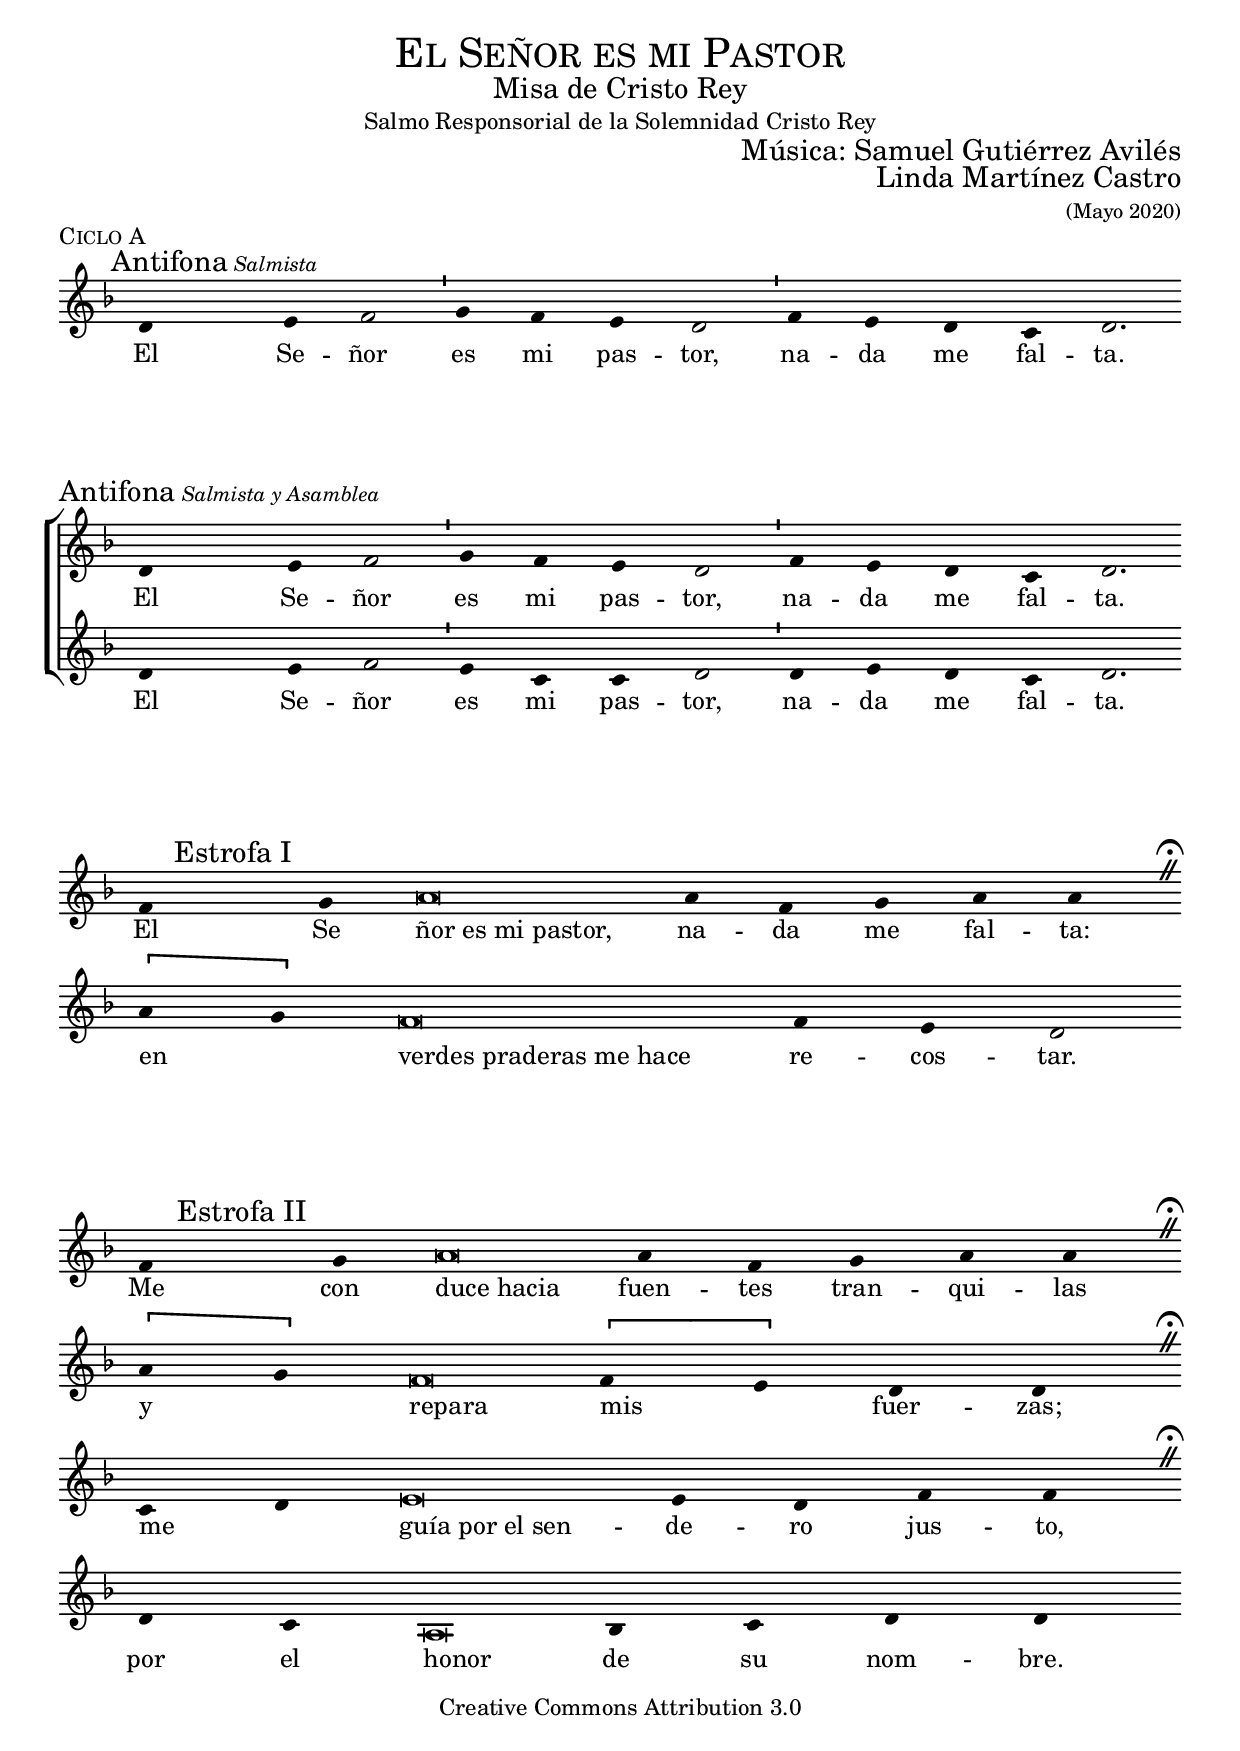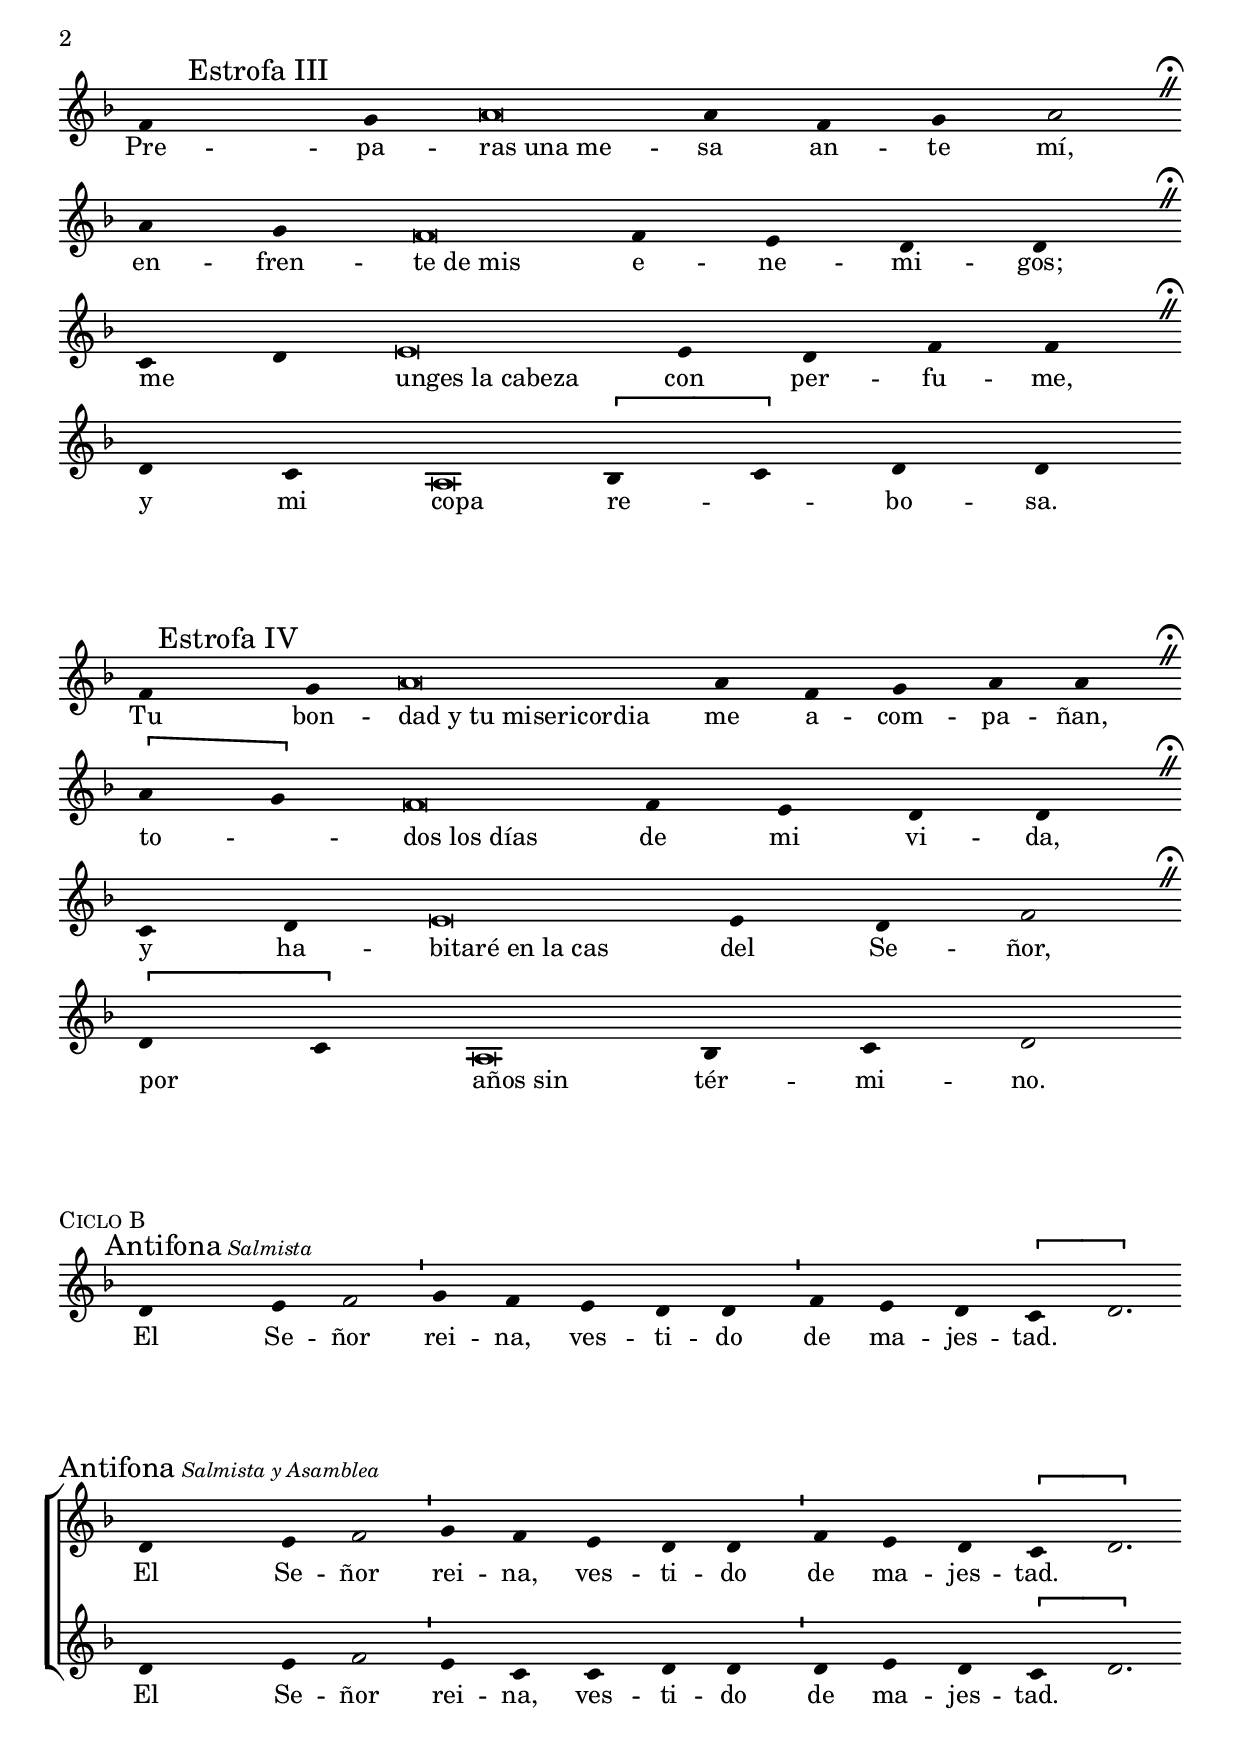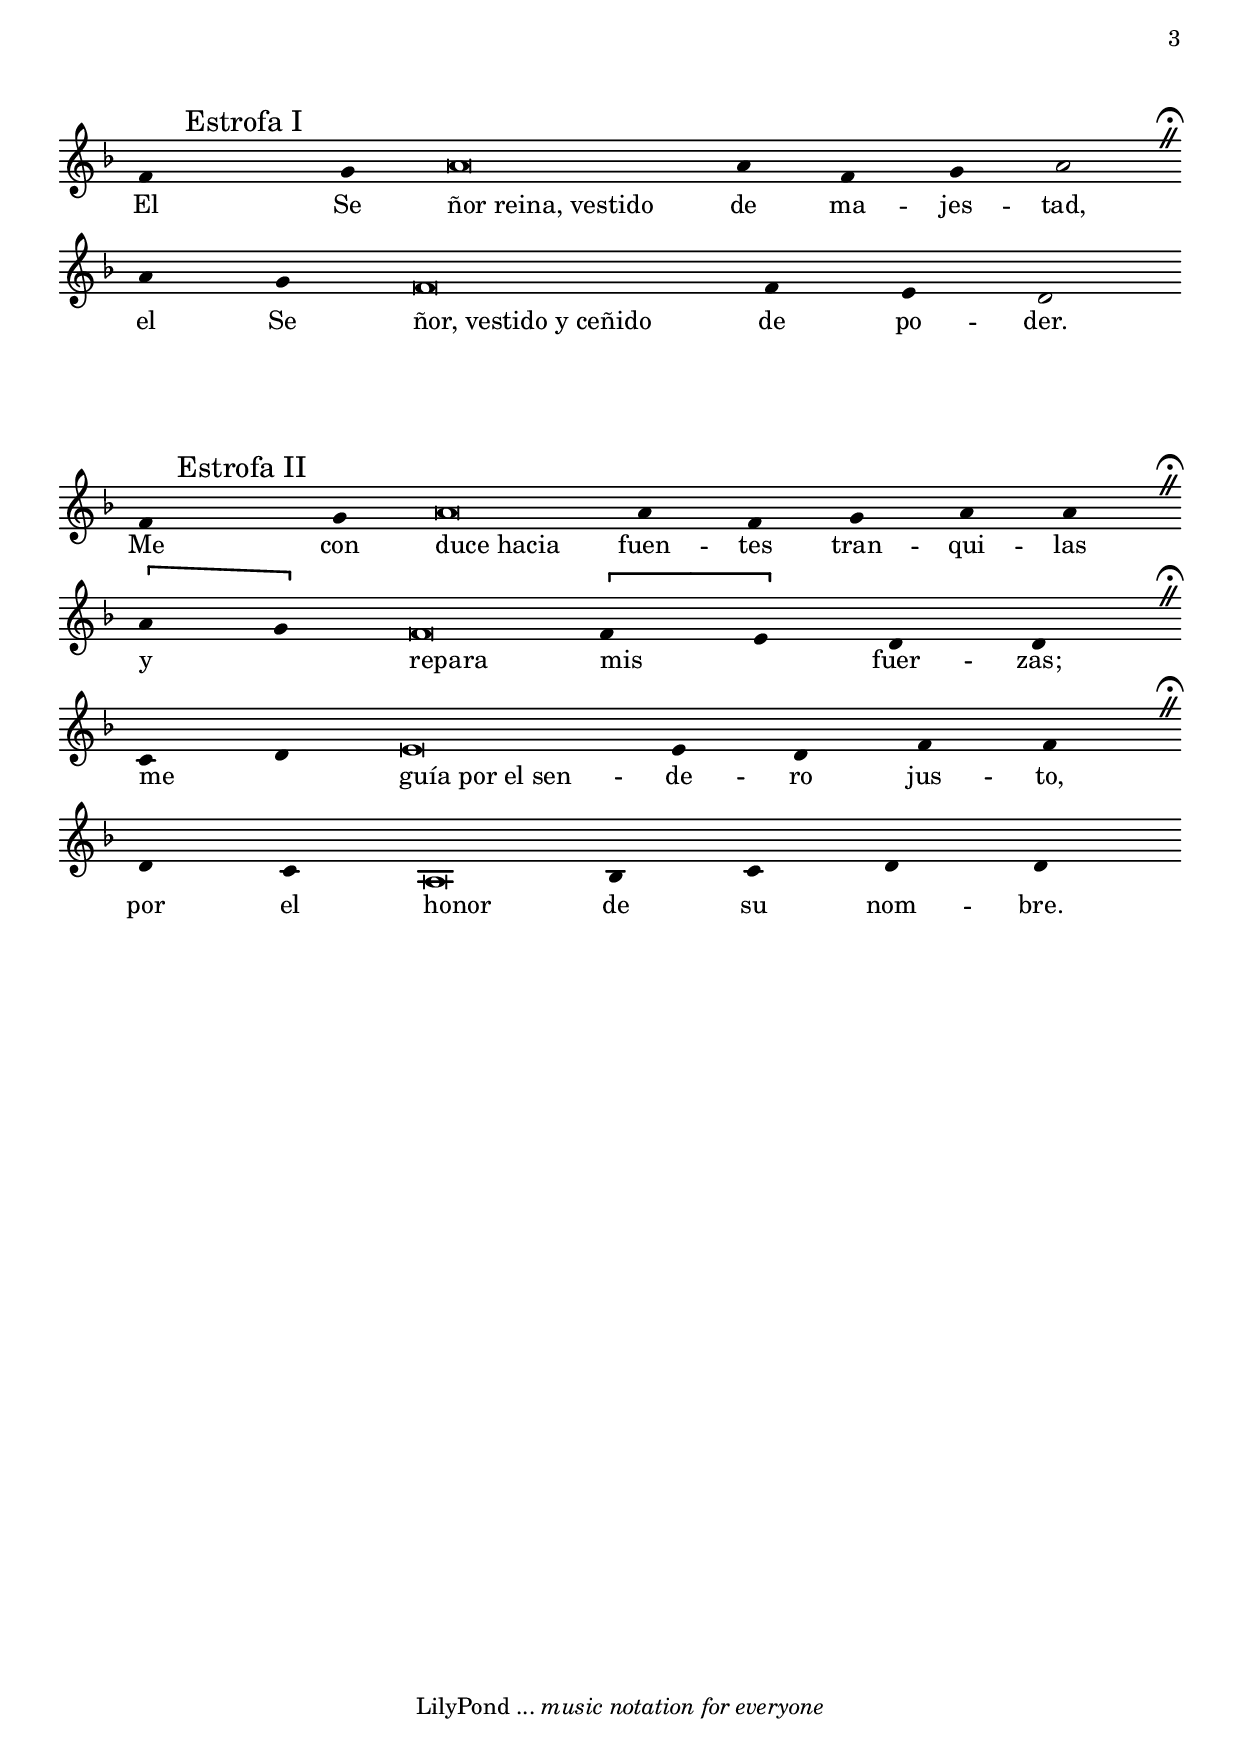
% ****************************************************************
%	Pricipe de los siglos - Melodia inspirada en las composiciones de Mons Marco Frisina
%	by serach.sam@
% ****************************************************************
\language "espanol"
\version "2.19.82"

% --- includes
\include "gregorian.ly"

%#(set-global-staff-size 19)


% --- Cabecera
\markup { \fill-line { \center-column { \fontsize #5 \smallCaps "El Señor es mi Pastor" \fontsize #2 "Misa de Cristo Rey" "Salmo Responsorial de la Solemnidad Cristo Rey"} } }
\markup { \fill-line { " " \right-column { \fontsize #2 "Música: Samuel Gutiérrez Avilés" } } }
\markup { \fill-line { " " \right-column { \fontsize #2 "Linda Martínez Castro" \small "(Mayo 2020)" } } }
\header {
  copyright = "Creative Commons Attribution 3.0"
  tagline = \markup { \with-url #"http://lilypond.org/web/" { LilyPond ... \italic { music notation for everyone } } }
  breakbefore = ##t
}

% --- Ciclo B
% --- acordes
harmony_stanza = \new ChordNames {
  \chordmode {
    \italianChords
    re4:m do4 re2:m do2 re2:m sib,2 do4 re2.:m
  }
}

% --- Antifona
\score {
  <<
    %\harmony_stanza
    \new Staff <<
      %\set Staff.midiInstrument = "clarinet"
      \new Voice = "melody" \relative do' {
        \set Score.timing = ##f
        %\tempo "Adagio" 4 = 70
        \time 4/4
        \key re \minor

        re4 \mark \markup{ "Antifona" \small \italic "Salmista"} mi fa2  \divisioMinima
        sol4 fa8 mi re2 \divisioMinima
        fa4 mi8 re do4 re2. \finalis \break 
        s32
      }
      \new Lyrics \lyricsto "melody" {
        El Se -- ñor es mi pas -- tor, na -- da me fal -- ta.
      }
    >>
  >>
  \header {
    piece = \markup { \smallCaps "Ciclo A" }
  }
  \midi {}
  \layout {
    ragged-right = ##f
    \context {
      \Staff
      \remove "Time_signature_engraver"
      \remove "Bar_engraver"
      \hide Stem
      \RemoveEmptyStaves
      \hide TupletNumber
    }
    \context {
      \Score
      barAlways = ##t
    }
  }
}

% --- Antifona Repeticion
\score {
  \new StaffGroup = "Antifona" <<
    %\harmony_stanza
    \new Staff <<
      %\set Staff.midiInstrument = "clarinet"
      \new Voice = "melody" \relative do' {
        \set Score.timing = ##f
        %\tempo "Adagio" 4 = 70
        \time 4/4
        \key re \minor
        
        re4 \mark \markup{ "Antifona" \small \italic "Salmista y Asamblea"} mi fa2 \divisioMinima
        sol4 fa8 mi re2 \divisioMinima
        fa4 mi8 re do4 re2. \finalis \break 
        s32
      }
      \new Lyrics \lyricsto "melody" {
        El Se -- ñor es mi pas -- tor, na -- da me fal -- ta.
      }
    >>
    \new Staff <<
      %\set Staff.midiInstrument = "oboe"
      \new Voice = "contramelody" \relative do' {
        \set Score.timing = ##f
        %\tempo "Adagio" 4 = 70
        \time 4/4
        \key re \minor
        
        re4 mi fa2   \divisioMinima
        mi4 do8 do re2 \divisioMinima
        re4 mi8 re do4 re2. \finalis \break 
        s32
      }
      \new Lyrics \lyricsto "contramelody" {
        El Se -- ñor es mi pas -- tor, na -- da me fal -- ta.
      }
    >>
  >>
  \midi {}
  \layout {
    ragged-right = ##f
    \context {
      \Staff
      \remove "Time_signature_engraver"
      \remove "Bar_engraver"
      \hide Stem
      \RemoveEmptyStaves
      \hide TupletNumber
    }
    \context {
      \Score
      barAlways = ##t
    }
  }
}

% Estrofa I
harmony_stanza_antifona = \new ChordNames {
  \chordmode {
    \italianChords
    re4:m fa \breve R4 la2
    la4:7 sib\breve R4 re2:m
  }
}

\score {
  <<
    %\harmony_stanza_antifona
    \new Staff <<
      %\set Staff.midiInstrument = "oboe"
      \new Voice = "melody" \relative do' {
        \set Score.timing = ##f
        %\tempo "Adagio" 4 = 70
        \time 4/4
        \key re \minor
        
        \override TupletBracket.bracket-visibility = ##f
        fa8 \mark \markup{ "Estrofa I" } sol la \breve \tuplet 3/2 {la8 fa sol} la4 la \divisioMaxima \break
        \[la8 sol\] fa \breve fa8 mi re2 \finalis \break
        s32
      }
      \new Lyrics \lyricsto "melody" {
        El Se 
        \once \override LyricText.self-alignment-X = #-1
        "ñor es mi pastor," na -- da me fal -- ta:
        en _
        \once \override LyricText.self-alignment-X = #-1
        "verdes praderas me hace" re -- cos -- tar.
      }
    >>
  >>
  \midi {}
  \layout {
    ragged-right = ##f
    \context {
      \Staff
      \remove "Time_signature_engraver"
      \remove "Bar_engraver"
      \hide Stem
      \RemoveEmptyStaves
      \hide TupletNumber
    }
    \context {
      \Score
      barAlways = ##t
    }
  }
}

% Estrofa II
harmony_stanza_estrofa = \new ChordNames {
  \chordmode {
    \italianChords
    re4:m fa \breve R4 la2
    la4:7 sib \breve R4 re2:m
    la4:m do \breve R4 sib2
    R4 fa \breve sol4:m do4 re2:m
  }
}

\score {
  <<
    %\harmony_stanza_estrofa
    \new Staff <<
      \set Staff.midiInstrument = "oboe"
      \new Voice = "melody" \relative do' {
        \set Score.timing = ##f
        %\tempo "Adagio" 4 = 70
        \time 4/4
        \key re \minor
        
        \override TupletBracket.bracket-visibility = ##f
        fa8 \mark \markup{ "Estrofa II" } sol la \breve \tuplet 3/2 {la8 fa sol} la4 la \divisioMaxima \break
        \[la8 sol\] fa \breve \[fa8 mi\] re4 re \divisioMaxima \break
        do8 re mi \breve \tuplet 3/2 { mi4 re8 } fa4 fa \divisioMaxima \break
        re8 do la \breve sib4 do re4 re \finalis \break
        s32
      }
      \new Lyrics \lyricsto "melody" {
        Me con 
        \once \override LyricText.self-alignment-X = #-1
        "duce hacia" fuen -- tes tran -- qui -- las
        y _
        \once \override LyricText.self-alignment-X = #-1
        "repara" mis _ fuer -- zas;
        me _ 
        \once \override LyricText.self-alignment-X = #-1
        "guía por el sen" -- de -- ro jus -- to,
        por el 
        \once \override LyricText.self-alignment-X = #-1
        "honor" de su nom -- bre.
      }
    >>
  >>
  \midi {}
  \layout {
    ragged-right = ##f
    \context {
      \Staff
      \remove "Time_signature_engraver"
      \remove "Bar_engraver"
      \hide Stem
      \RemoveEmptyStaves
      \hide TupletNumber
    }
    \context {
      \Score
      barAlways = ##t
    }
  }
}

% Estrofa III
\score {
  <<
    %\harmony_stanza_estrofa
    \new Staff <<
      %\set Staff.midiInstrument = "oboe"
      \new Voice = "melody" \relative do' {
        \set Score.timing = ##f
        %\tempo "Adagio" 4 = 70
        \time 4/4
        \key re \minor
        
        \override TupletBracket.bracket-visibility = ##f
        fa8 \mark \markup{ "Estrofa III" } sol la \breve \tuplet 3/2 {la8 fa sol} la2 \divisioMaxima \break
        la8 sol fa \breve fa8 mi re4 re \divisioMaxima \break
        do8 re mi \breve \tuplet 3/2 { mi4 re8 } fa4 fa \divisioMaxima \break
        re8 do la \breve \[sib4 do\] re4 re \finalis \break
        s32
      }
      \new Lyrics \lyricsto "melody" {
        Pre -- pa -- 
        \once \override LyricText.self-alignment-X = #-1
        "ras una me" -- sa an -- te mí,
        en -- fren --
        \once \override LyricText.self-alignment-X = #-1
        "te de mis" e -- ne -- mi -- gos;
        me _ 
        \once \override LyricText.self-alignment-X = #-1
        "unges la cabeza" con per -- fu -- me,
        y mi
        \once \override LyricText.self-alignment-X = #-1
        "copa" re -- _ bo -- sa.
      }
    >>
  >>
  \midi {}
  \layout {
    ragged-right = ##f
    \context {
      \Staff
      \remove "Time_signature_engraver"
      \remove "Bar_engraver"
      \hide Stem
      \RemoveEmptyStaves
      \hide TupletNumber
    }
    \context {
      \Score
      barAlways = ##t
    }
  }
}

% Estrofa IV
\score {
  <<
    %\harmony_stanza_estrofa
    \new Staff <<
      %\set Staff.midiInstrument = "oboe"
      \new Voice = "melody" \relative do' {
        \set Score.timing = ##f
        %\tempo "Adagio" 4 = 70
        \time 4/4
        \key re \minor
        
        \override TupletBracket.bracket-visibility = ##f
        fa8 \mark \markup{ "Estrofa IV" } sol la \breve \tuplet 3/2 {la8 fa sol} la4 la \divisioMaxima \break
        \[la8 sol\] fa \breve fa8 mi re4 re \divisioMaxima \break
        do8 re mi \breve \tuplet 3/2 { mi4 re8 } fa2 \divisioMaxima \break
        \[re8 do\] la \breve sib4 do re2 \finalis \break
        s32
      }
      \new Lyrics \lyricsto "melody" {
        Tu bon --
        \once \override LyricText.self-alignment-X = #-1
        "dad y tu misericordia" me a -- com -- pa -- ñan,
        to -- _
        \once \override LyricText.self-alignment-X = #-1
        "dos los días" de mi vi -- da,
        y ha --
        \once \override LyricText.self-alignment-X = #-1
        "bitaré en la cas" del Se -- ñor,
        por _
        \once \override LyricText.self-alignment-X = #-1
        "años sin" tér -- mi -- no.
      }
    >>
  >>
  \midi {}
  \layout {
    ragged-right = ##f
    \context {
      \Staff
      \remove "Time_signature_engraver"
      \remove "Bar_engraver"
      \hide Stem
      \RemoveEmptyStaves
      \hide TupletNumber
    }
    \context {
      \Score
      barAlways = ##t
    }
  }
}

% --- Ciclo B
% --- acordes
harmony_stanza_b = \new ChordNames {
  \chordmode {
    \italianChords
    re4:m do4 re2:m do2 re2:m sib,2 do4 re2.:m
  }
}

% --- Antifona
\score {
  <<
    %\harmony_stanza_b
    \new Staff <<
      %\set Staff.midiInstrument = "clarinet"
      \new Voice = "melody" \relative do' {
        \set Score.timing = ##f
        %\tempo "Adagio" 4 = 70
        \time 4/4
        \key re \minor

        re4 \mark \markup{ "Antifona" \small \italic "Salmista"} mi fa2  \divisioMinima
        sol4 fa8 mi re4 re \divisioMinima
        fa4 mi8 re \[do4 re2.\] \finalis \break 
        s32
      }
      \new Lyrics \lyricsto "melody" {
        El Se -- ñor rei -- na, ves -- ti -- do de ma -- jes -- tad.
      }
    >>
  >>
  \header {
    piece = \markup { \smallCaps "Ciclo B" }
  }
  \midi {}
  \layout {
    ragged-right = ##f
    \context {
      \Staff
      \remove "Time_signature_engraver"
      \remove "Bar_engraver"
      \hide Stem
      \RemoveEmptyStaves
      \hide TupletNumber
    }
    \context {
      \Score
      barAlways = ##t
    }
  }
}

% --- Antifona Repeticion
\score {
  \new StaffGroup = "Antifona" <<
    %\harmony_stanza
    \new Staff <<
      %\set Staff.midiInstrument = "clarinet"
      \new Voice = "melody" \relative do' {
        \set Score.timing = ##f
        %\tempo "Adagio" 4 = 70
        \time 4/4
        \key re \minor
        
        re4 \mark \markup{ "Antifona" \small \italic "Salmista y Asamblea"} mi fa2 \divisioMinima
        sol4 fa8 mi re4 re \divisioMinima
        fa4 mi8 re \[do4 re2.\] \finalis \break 
        s32
      }
      \new Lyrics \lyricsto "melody" {
        El Se -- ñor rei -- na, ves -- ti -- do de ma -- jes -- tad.
      }
    >>
    \new Staff <<
      %\set Staff.midiInstrument = "oboe"
      \new Voice = "contramelody" \relative do' {
        \set Score.timing = ##f
        %\tempo "Adagio" 4 = 70
        \time 4/4
        \key re \minor
        
        re4 mi fa2   \divisioMinima
        mi4 do8 do re4 re \divisioMinima
        re4 mi8 re \[do4 re2.\] \finalis \break 
        s32
      }
      \new Lyrics \lyricsto "contramelody" {
        El Se -- ñor rei -- na, ves -- ti -- do de ma -- jes -- tad.
      }
    >>
  >>
  \midi {}
  \layout {
    ragged-right = ##f
    \context {
      \Staff
      \remove "Time_signature_engraver"
      \remove "Bar_engraver"
      \hide Stem
      \RemoveEmptyStaves
      \hide TupletNumber
    }
    \context {
      \Score
      barAlways = ##t
    }
  }
}

\score {
  <<
    %\harmony_stanza_antifona
    \new Staff <<
      %\set Staff.midiInstrument = "oboe"
      \new Voice = "melody" \relative do' {
        \set Score.timing = ##f
        %\tempo "Adagio" 4 = 70
        \time 4/4
        \key re \minor
        
        \override TupletBracket.bracket-visibility = ##f
        fa8 \mark \markup{ "Estrofa I" } sol la \breve \tuplet 3/2 {la8 fa sol} la2 \divisioMaxima \break
        la8 sol fa \breve fa8 mi re2 \finalis \break
        s32
      }
      \new Lyrics \lyricsto "melody" {
        El Se 
        \once \override LyricText.self-alignment-X = #-1
        "ñor reina, vestido" de ma -- jes -- tad,
        el Se
        \once \override LyricText.self-alignment-X = #-1
        "ñor, vestido y ceñido" de po -- der.
      }
    >>
  >>
  \midi {}
  \layout {
    ragged-right = ##f
    \context {
      \Staff
      \remove "Time_signature_engraver"
      \remove "Bar_engraver"
      \hide Stem
      \RemoveEmptyStaves
      \hide TupletNumber
    }
    \context {
      \Score
      barAlways = ##t
    }
  }
}

\score {
  <<
    %\harmony_stanza_estrofa
    \new Staff <<
      \set Staff.midiInstrument = "oboe"
      \new Voice = "melody" \relative do' {
        \set Score.timing = ##f
        %\tempo "Adagio" 4 = 70
        \time 4/4
        \key re \minor
        
        \override TupletBracket.bracket-visibility = ##f
        fa8 \mark \markup{ "Estrofa II" } sol la \breve \tuplet 3/2 {la8 fa sol} la4 la \divisioMaxima \break
        \[la8 sol\] fa \breve \[fa8 mi\] re4 re \divisioMaxima \break
        do8 re mi \breve \tuplet 3/2 { mi4 re8 } fa4 fa \divisioMaxima \break
        re8 do la \breve sib4 do re4 re \finalis \break
        s32
      }
      \new Lyrics \lyricsto "melody" {
        Me con 
        \once \override LyricText.self-alignment-X = #-1
        "duce hacia" fuen -- tes tran -- qui -- las
        y _
        \once \override LyricText.self-alignment-X = #-1
        "repara" mis _ fuer -- zas;
        me _ 
        \once \override LyricText.self-alignment-X = #-1
        "guía por el sen" -- de -- ro jus -- to,
        por el 
        \once \override LyricText.self-alignment-X = #-1
        "honor" de su nom -- bre.
      }
    >>
  >>
  \midi {}
  \layout {
    ragged-right = ##f
    \context {
      \Staff
      \remove "Time_signature_engraver"
      \remove "Bar_engraver"
      \hide Stem
      \RemoveEmptyStaves
      \hide TupletNumber
    }
    \context {
      \Score
      barAlways = ##t
    }
  }
}

% --- Papel
\paper{
  #(set-default-paper-size "letter")
  page-breaking = #ly:page-turn-breaking
}